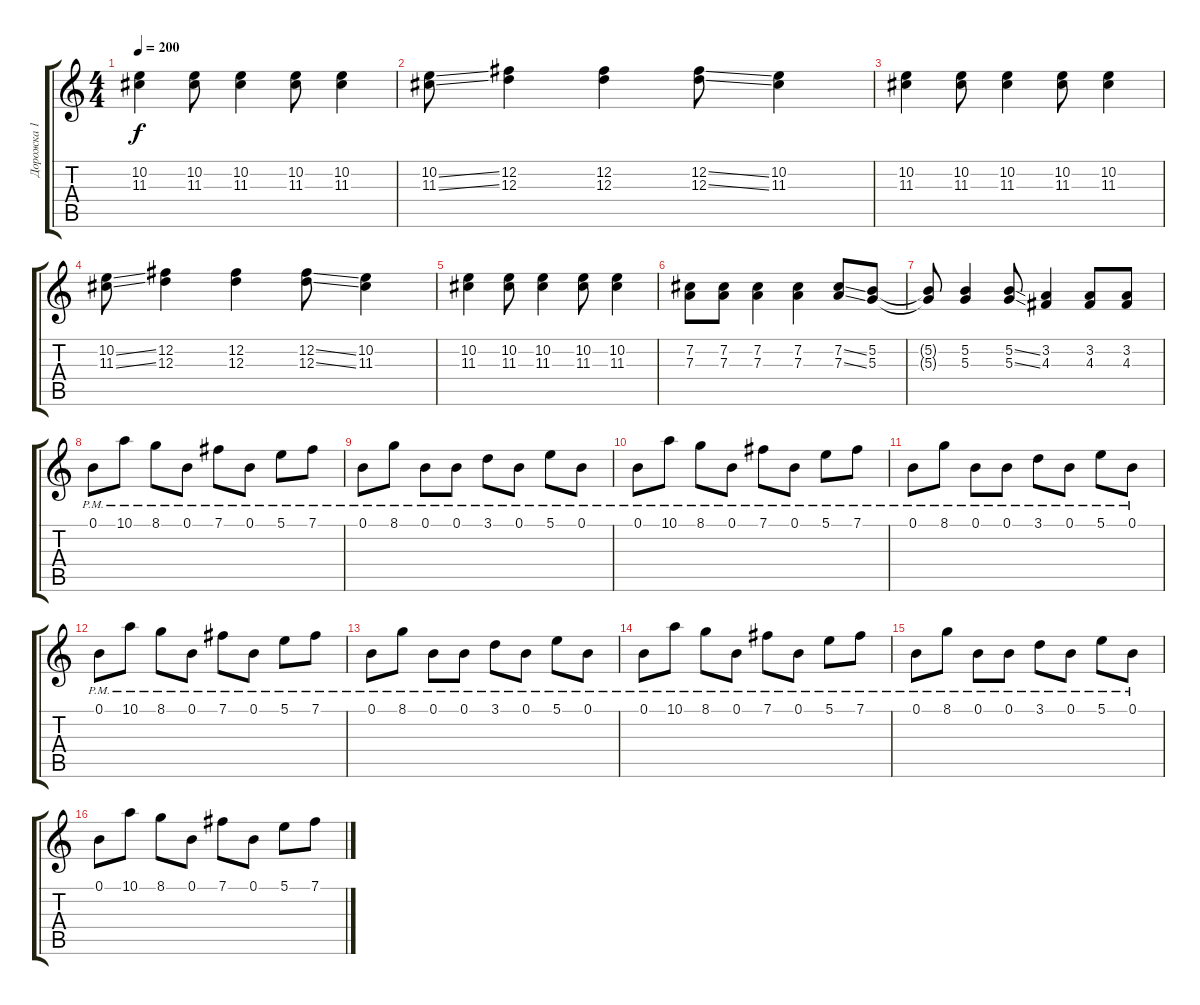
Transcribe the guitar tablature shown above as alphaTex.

\track ("Дорожка 1" "Дорожка 1") {instrument distortionguitar}
\staff {score tabs}
\tuning (B3 Gb3 D3 A2 E2 B1) {hide}
\ts (4 4)
\tempo 200
\clef g2
\ks c
(10.2 11.3).4{dy f} (10.2 11.3).8 (10.2 11.3).4 (10.2 11.3).8 (10.2 11.3).4 |
(10.2{ss} 11.3{ss}).8 (12.2 12.3).4 (12.2 12.3).4 (12.2{ss} 12.3{ss}).8 (10.2 11.3).4 |
(10.2 11.3).4 (10.2 11.3).8 (10.2 11.3).4 (10.2 11.3).8 (10.2 11.3).4 |
(10.2{ss} 11.3{ss}).8 (12.2 12.3).4 (12.2 12.3).4 (12.2{ss} 12.3{ss}).8 (10.2 11.3).4 |
(10.2 11.3).4 (10.2 11.3).8 (10.2 11.3).4 (10.2 11.3).8 (10.2 11.3).4 |
(7.2 7.3).8 (7.2 7.3).8 (7.2 7.3).4 (7.2 7.3).4 (7.2{ss} 7.3{ss}).8 (5.2 5.3).8 |
(5.2{t} 5.3{t}).8 (5.2 5.3).4 (5.2{ss} 5.3{ss}).8 (3.2 4.3).4 (3.2 4.3).8 (3.2 4.3).8 |
0.1{pm}.8 10.1{pm}.8 8.1{pm}.8 0.1{pm}.8 7.1{pm}.8 0.1{pm}.8 5.1{pm}.8 7.1{pm}.8 |
0.1{pm}.8 8.1{pm}.8 0.1{pm}.8 0.1{pm}.8 3.1{pm}.8 0.1{pm}.8 5.1{pm}.8 0.1{pm}.8 |
0.1{pm}.8 10.1{pm}.8 8.1{pm}.8 0.1{pm}.8 7.1{pm}.8 0.1{pm}.8 5.1{pm}.8 7.1{pm}.8 |
0.1{pm}.8 8.1{pm}.8 0.1{pm}.8 0.1{pm}.8 3.1{pm}.8 0.1{pm}.8 5.1{pm}.8 0.1{pm}.8 |
0.1{pm}.8 10.1{pm}.8 8.1{pm}.8 0.1{pm}.8 7.1{pm}.8 0.1{pm}.8 5.1{pm}.8 7.1{pm}.8 |
0.1{pm}.8 8.1{pm}.8 0.1{pm}.8 0.1{pm}.8 3.1{pm}.8 0.1{pm}.8 5.1{pm}.8 0.1{pm}.8 |
0.1{pm}.8 10.1{pm}.8 8.1{pm}.8 0.1{pm}.8 7.1{pm}.8 0.1{pm}.8 5.1{pm}.8 7.1{pm}.8 |
0.1{pm}.8 8.1{pm}.8 0.1{pm}.8 0.1{pm}.8 3.1{pm}.8 0.1{pm}.8 5.1{pm}.8 0.1{pm}.8 |
0.1.8 10.1.8 8.1.8 0.1.8 7.1.8 0.1.8 5.1.8 7.1.8
